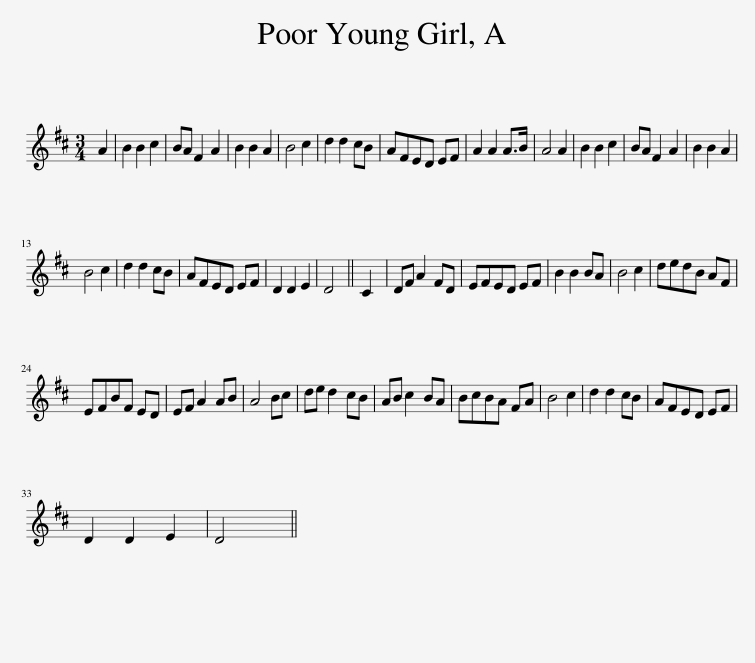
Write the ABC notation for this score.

X:1
L:1/8
M:3/4
I:linebreak $
K:D
V:1 treble
V:1
 A2 | B2 B2 c2 | BA F2 A2 | B2 B2 A2 | B4 c2 | %5
 d2 d2 cB | AFED EF | A2 A2 A>B | A4 A2 | B2 B2 c2 | %10
 BA F2 A2 | B2 B2 A2 |$ B4 c2 | d2 d2 cB | AFED EF | %15
 D2 D2 E2 | D4 || C2 | DF A2 FD | EFED EF | %20
 B2 B2 BA | B4 c2 | dedB AF |$ EFBF ED | EF A2 AB | %25
 A4 Bc | de d2 cB | AB c2 BA | BcBA FA | B4 c2 | %30
 d2 d2 cB | AFED EF |$ D2 D2 E2 | D4 || %34
